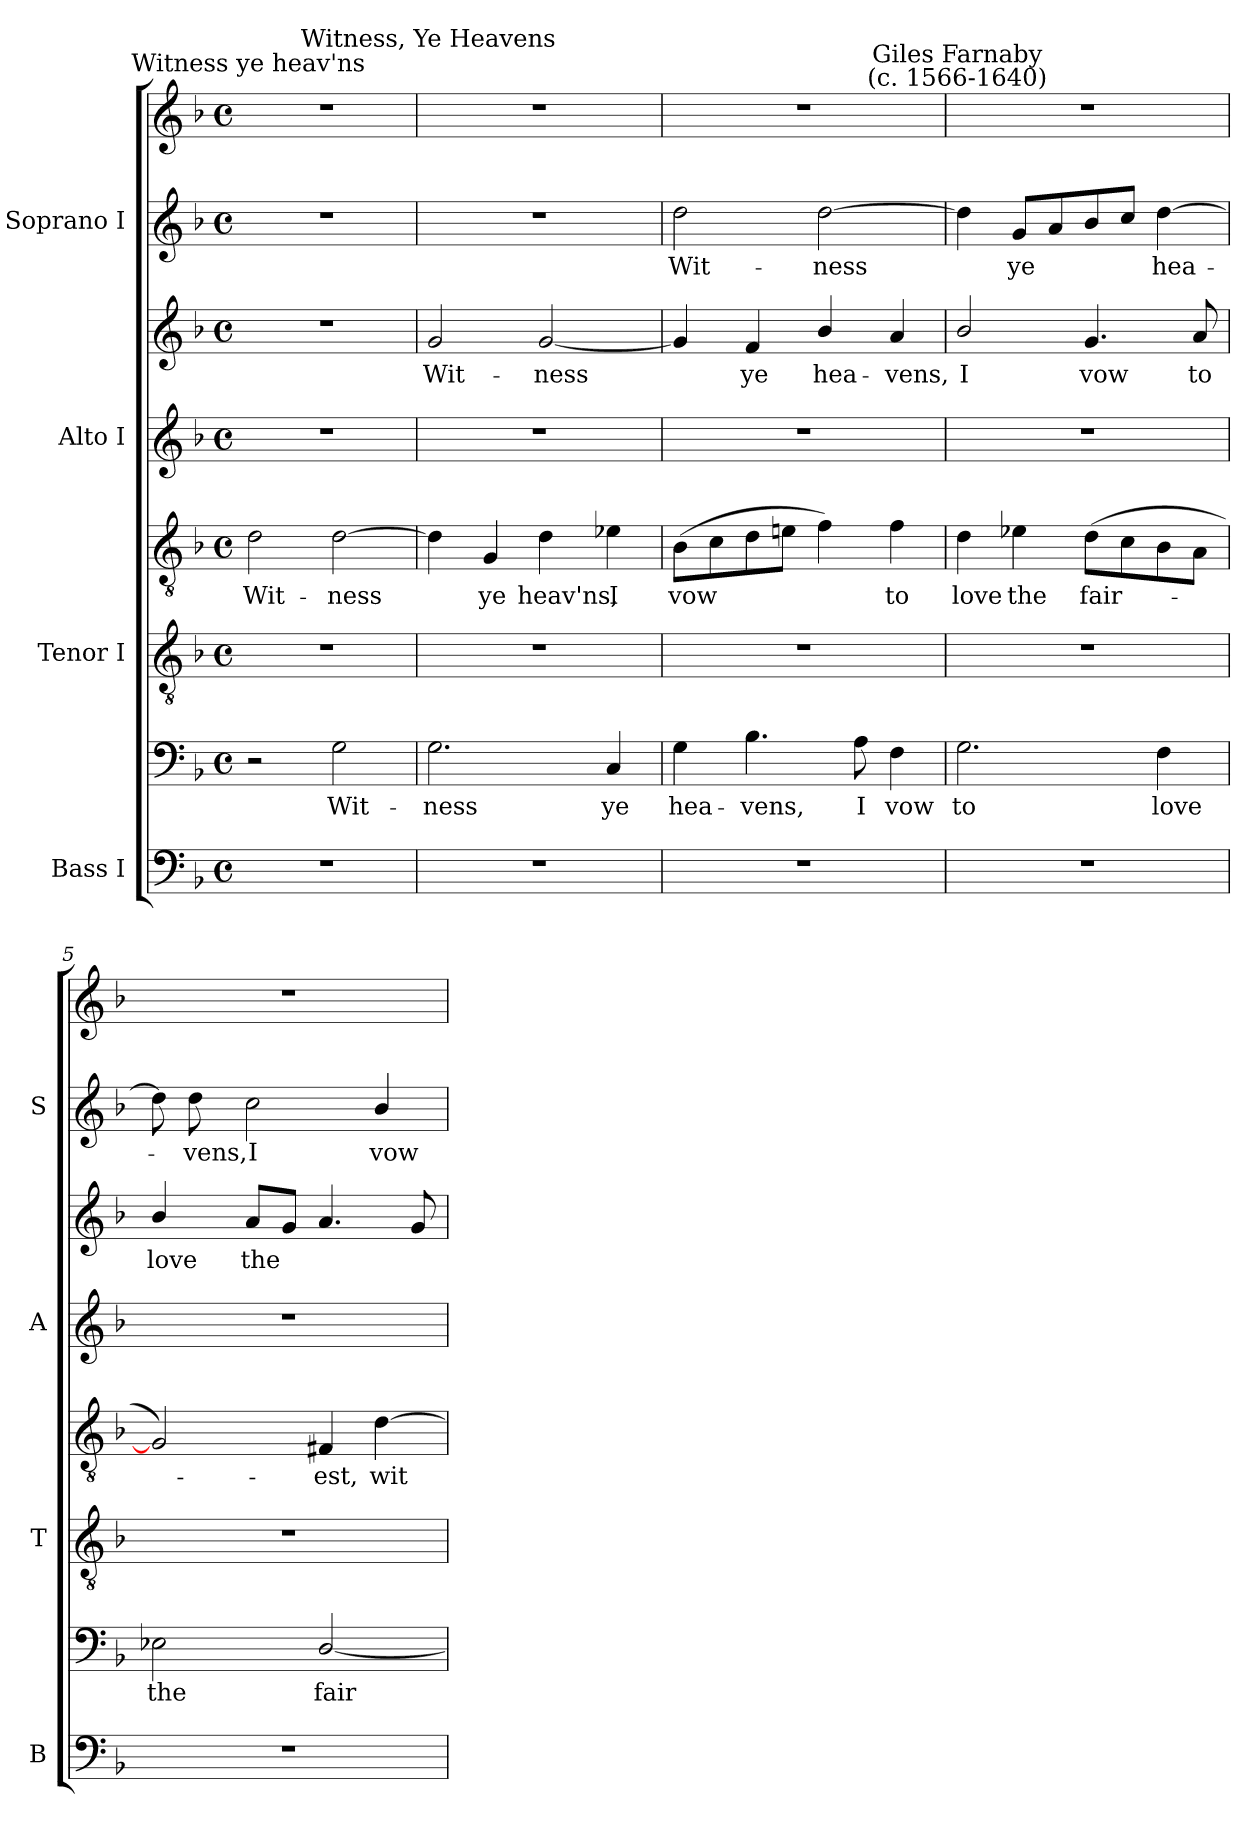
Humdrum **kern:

**kern	**kern	**text	**kern	**kern	**text	**kern	**kern	**text	**kern	**text	**kern
*part4	*part4	*part4	*part3	*part3	*part3	*part2	*part2	*part2	*part1	*part1	*part1
*staff8	*staff7	*staff7	*staff6	*staff5	*staff5	*staff4	*staff3	*staff3	*staff2	*staff2	*staff1
*I"Bass I	*	*	*I"Tenor I	*	*	*I"Alto I	*	*	*I"Soprano I	*	*
*I'B	*	*	*I'T	*	*	*I'A	*	*	*I'S	*	*
*clefF4	*clefF4	*	*clefGv2	*clefGv2	*	*clefG2	*clefG2	*	*clefG2	*	*clefG2
*k[b-]	*k[b-]	*	*k[b-]	*k[b-]	*	*k[b-]	*k[b-]	*	*k[b-]	*	*k[b-]
*F:	*F:	*	*F:	*F:	*	*F:	*F:	*	*F:	*	*F:
*M4/4	*M4/4	*	*M4/4	*M4/4	*	*M4/4	*M4/4	*	*M4/4	*	*M4/4
*met(c)	*met(c)	*	*met(c)	*met(c)	*	*met(c)	*met(c)	*	*met(c)	*	*met(c)
=1	=1	=1	=1	=1	=1	=1	=1	=1	=1	=1	=1
!	!	!	!	!	!	!	!	!	!	!	!LO:TX:a:cj:t=Witness ye heav'ns
!	!	!	!	!	!LO:LY:b	!	!	!	!	!	!
1r	2r	.	1r	2d	Wit-	1r	1r	.	1r	.	1r
!	!	!LO:LY:b	!	!	!LO:LY:b	!	!	!	!	!	!
.	2G	Wit-	.	[2d	-ness	.	.	.	.	.	.
=2	=2	=2	=2	=2	=2	=2	=2	=2	=2	=2	=2
!	!	!	!	!	!	!	!	!	!	!	!LO:TX:a:cj:t=Witness, Ye Heavens
!	!	!LO:LY:b	!	!	!	!	!	!LO:LY:b	!	!	!
1r	2.G	-ness	1r	4d]	.	1r	2g	Wit-	1r	.	1r
!	!	!	!	!	!LO:LY:b	!	!	!	!	!	!
.	.	.	.	4G	ye	.	.	.	.	.	.
!	!	!	!	!	!LO:LY:b	!	!	!LO:LY:b	!	!	!
.	.	.	.	4d	heav'ns,	.	[2g	-ness	.	.	.
!	!	!LO:LY:b	!	!	!LO:LY:b	!	!	!	!	!	!
.	4C	ye	.	4e-X	I	.	.	.	.	.	.
=3	=3	=3	=3	=3	=3	=3	=3	=3	=3	=3	=3
!	!	!LO:LY:b	!	!	!LO:LY:b	!	!	!	!	!LO:LY:b	!
1r	4G	hea-	1r	(>8B-L	vow	1r	4g]	.	2dd	Wit-	1r
.	.	.	.	8c	.	.	.	.	.	.	.
!	!	!LO:LY:b	!	!	!	!	!	!LO:LY:b	!	!	!
.	4.B-	-vens,	.	8d	.	.	4f	ye	.	.	.
.	.	.	.	8enJ	.	.	.	.	.	.	.
!	!	!	!	!	!	!	!	!LO:LY:b	!	!LO:LY:b	!
.	.	.	.	4f)	.	.	4b-/	hea-	[2dd	-ness	.
!	!	!LO:LY:b	!	!	!	!	!	!	!	!	!
.	8A	I	.	.	.	.	.	.	.	.	.
!	!	!LO:LY:b	!	!	!LO:LY:b	!	!	!LO:LY:b	!	!	!
.	4F	vow	.	4f	to	.	4a	-vens,	.	.	.
=4	=4	=4	=4	=4	=4	=4	=4	=4	=4	=4	=4
!	!	!	!	!	!	!	!	!	!	!	!LO:TX:a:cj:t=Giles Farnaby\n(c. 1566-1640)
!	!	!LO:LY:b	!	!	!LO:LY:b	!	!	!LO:LY:b	!	!	!
1r	2.G	to	1r	4d	love	1r	2b-/	I	4dd]	.	1r
!	!	!	!	!	!LO:LY:b	!	!	!	!	!LO:LY:b	!
.	.	.	.	4e-X	the	.	.	.	8gL	ye	.
.	.	.	.	.	.	.	.	.	8a	.	.
!	!	!	!	!	!LO:LY:b	!	!	!LO:LY:b	!	!	!
.	.	.	.	(>8dL	fair-	.	4.g	vow	8b-	.	.
.	.	.	.	8c	.	.	.	.	8ccJ	.	.
!	!	!LO:LY:b	!	!	!	!	!	!	!	!LO:LY:b	!
.	4F	love	.	8B-	.	.	.	.	[4dd	hea-	.
!	!	!	!	!	!	!	!	!LO:LY:b	!	!	!
.	.	.	.	8AJ	.	.	8a	to	.	.	.
=5	=5	=5	=5	=5	=5	=5	=5	=5	=5	=5	=5
!	!	!LO:LY:b	!	!	!	!	!	!LO:LY:b	!	!	!
1r	2E-X	the	1r	2G/])	.	1r	4b-/	love	8dd]	.	1r
!	!	!	!	!	!	!	!	!	!	!LO:LY:b	!
.	.	.	.	.	.	.	.	.	8dd	vens,	.
!	!	!	!	!	!	!	!	!LO:LY:b	!	!LO:LY:b	!
.	.	.	.	.	.	.	8aL	the	2cc	I	.
.	.	.	.	.	.	.	8gJ	.	.	.	.
!	!	!LO:LY:b	!	!	!LO:LY:b	!	!	!	!	!	!
.	[2D/	fair-	.	4F#X	est,	.	4.a	.	.	.	.
!	!	!	!	!	!LO:LY:b	!	!	!	!	!LO:LY:b	!
.	.	.	.	[4d	wit-	.	.	.	4b-/	vow	.
.	.	.	.	.	.	.	8g	.	.	.	.
=	=	=	=	=	=	=	=	=	=	=	=
*-	*-	*-	*-	*-	*-	*-	*-	*-	*-	*-	*-
